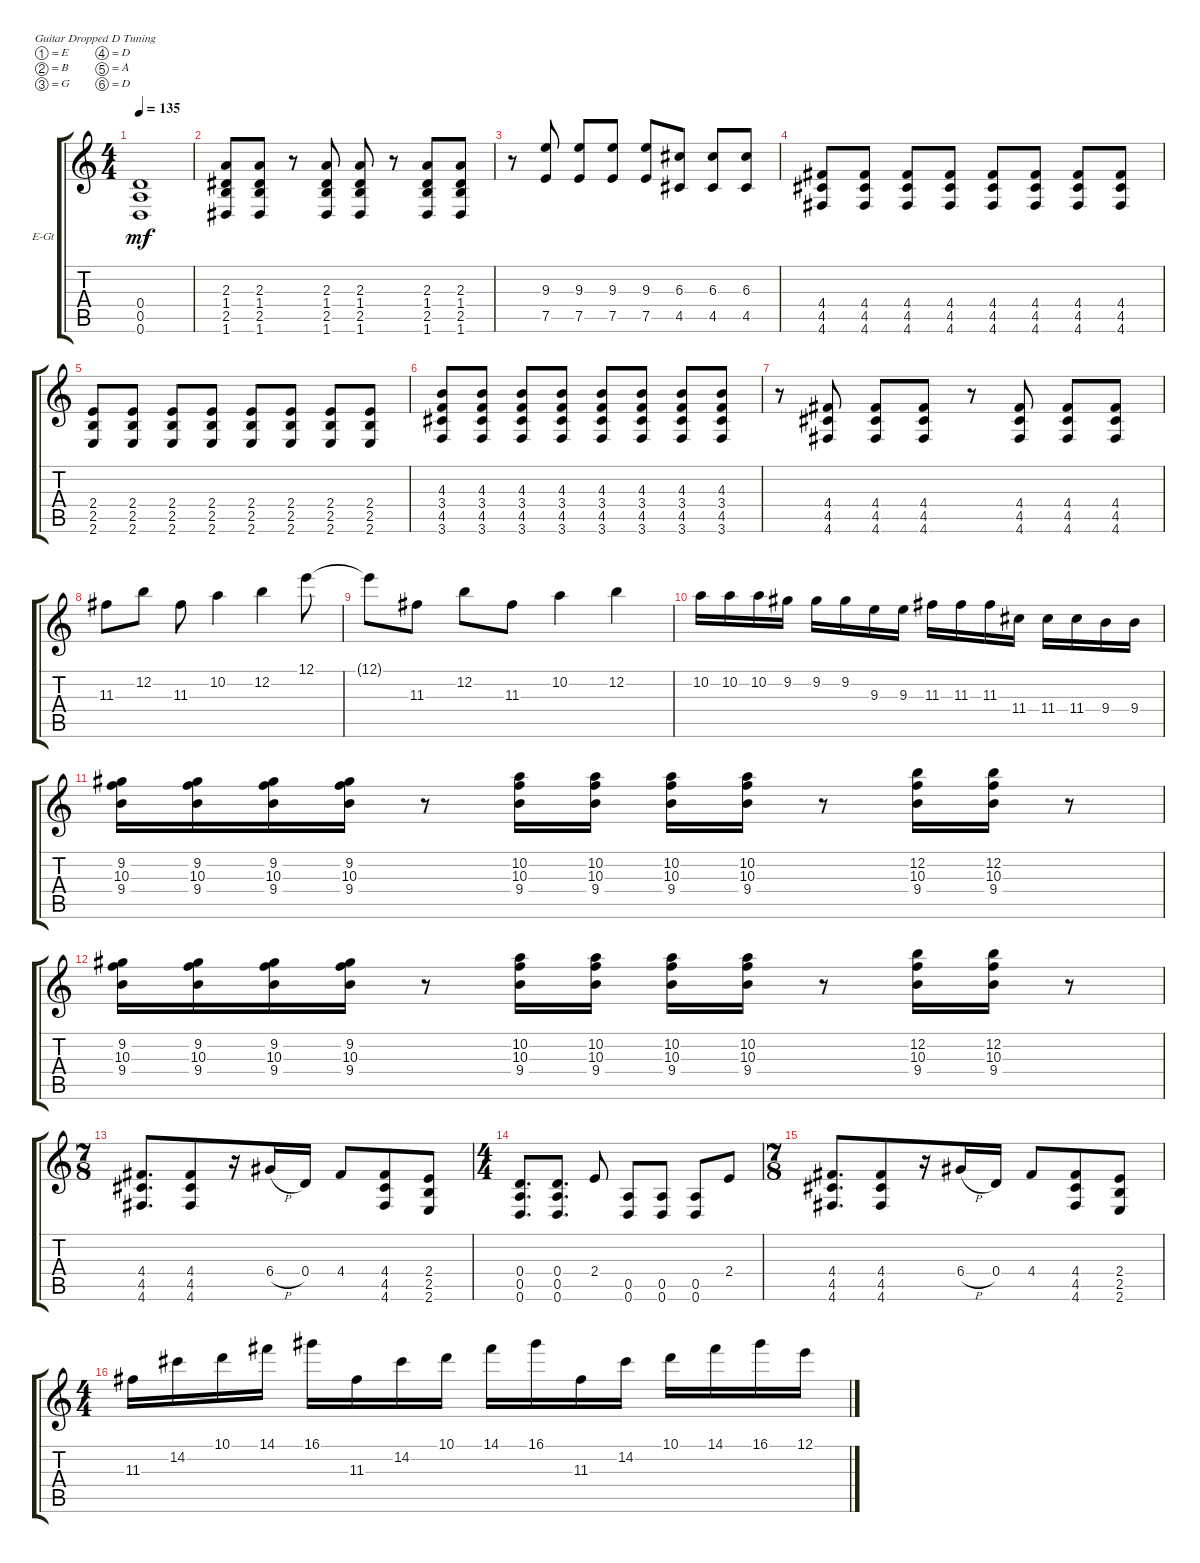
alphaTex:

\defaultSystemsLayout 4
\bracketExtendMode groupsimilarinstruments
\firstSystemTrackNameOrientation horizontal
\otherSystemsTrackNameOrientation horizontal
\track ("Electric Guitar" "E-Gt") {instrument electricguitarclean}
\staff {score tabs}
\tuning (E4 B3 G3 D3 A2 D2)
\ts (4 4)
\tempo 135
\clef g2
\ks c
(0.6{t} 0.5{t} 0.4{t}).1{dy mf} |
(1.6 2.5 1.4 2.3).8 (1.6 2.5 1.4 2.3).8 r.8 (1.6 2.5 1.4 2.3).8 (1.6 2.5 1.4 2.3).8 r.8 (1.6 2.5 1.4 2.3).8 (1.6 2.5 1.4 2.3).8 |
r.8 (7.5 9.3).8 (7.5 9.3).8 (7.5 9.3).8 (7.5 9.3).8 (4.5 6.3).8 (4.5 6.3).8 (4.5 6.3).8 |
(4.6 4.5 4.4).8 (4.6 4.5 4.4).8 (4.6 4.5 4.4).8 (4.6 4.5 4.4).8 (4.6 4.5 4.4).8 (4.6 4.5 4.4).8 (4.6 4.5 4.4).8 (4.6 4.5 4.4).8 |
(2.6 2.5 2.4).8 (2.6 2.5 2.4).8 (2.6 2.5 2.4).8 (2.6 2.5 2.4).8 (2.6 2.5 2.4).8 (2.6 2.5 2.4).8 (2.6 2.5 2.4).8 (2.6 2.5 2.4).8 |
(3.6 4.5 3.4 4.3).8 (3.6 4.5 3.4 4.3).8 (3.6 4.5 3.4 4.3).8 (3.6 4.5 3.4 4.3).8 (3.6 4.5 3.4 4.3).8 (3.6 4.5 3.4 4.3).8 (3.6 4.5 3.4 4.3).8 (3.6 4.5 3.4 4.3).8 |
r.8 (4.6 4.5 4.4).8 (4.5 4.6 4.4).8 (4.5 4.6 4.4).8 r.8 (4.6 4.5 4.4).8 (4.5 4.6 4.4).8 (4.5 4.6 4.4).8 |
11.3.8 12.2.8 11.3.8 10.2.4 12.2.4 12.1.8 |
12.1{t}.8 11.3.8 12.2.8 11.3.8 10.2.4 12.2.4 |
10.2.16 10.2.16 10.2.16 9.2.16 9.2.16 9.2.16 9.3.16 9.3.16 11.3.16 11.3.16 11.3.16 11.4.16 11.4.16 11.4.16 9.4.16 9.4.16 |
(9.4 10.3 9.2).16 (9.4 10.3 9.2).16 (9.4 10.3 9.2).16 (9.4 10.3 9.2).16 r.8 (9.4 10.3 10.2).16 (9.4 10.3 10.2).16 (9.4 10.3 10.2).16 (9.4 10.3 10.2).16 r.8 (9.4 10.3 12.2).16 (9.4 10.3 12.2).16 r.8 |
(9.4 10.3 9.2).16 (9.4 10.3 9.2).16 (9.4 10.3 9.2).16 (9.4 10.3 9.2).16 r.8 (9.4 10.3 10.2).16 (9.4 10.3 10.2).16 (9.4 10.3 10.2).16 (9.4 10.3 10.2).16 r.8 (9.4 10.3 12.2).16 (9.4 10.3 12.2).16 r.8 |
\ts (7 8)
(4.6 4.5 4.4).8{d} (4.6 4.5 4.4).8 r.16 6.4{h}.16 0.4.16 4.4.8 (4.6 4.5 4.4).8 (2.5 2.6 2.4).8 |
\ts (4 4)
(0.6 0.5 0.4).8{d} (0.6 0.5 0.4).8{d} 2.4.8 (0.6 0.5).8 (0.6 0.5).8 (0.6 0.5).8 2.4.8 |
\ts (7 8)
(4.6 4.5 4.4).8{d} (4.6 4.5 4.4).8 r.16 6.4{h}.16 0.4.16 4.4.8 (4.6 4.5 4.4).8 (2.5 2.6 2.4).8 |
\ts (4 4)
11.3.16 14.2.16 10.1.16 14.1.16 16.1.16 11.3.16 14.2.16 10.1.16 14.1.16 16.1.16 11.3.16 14.2.16 10.1.16 14.1.16 16.1.16 12.1.16
